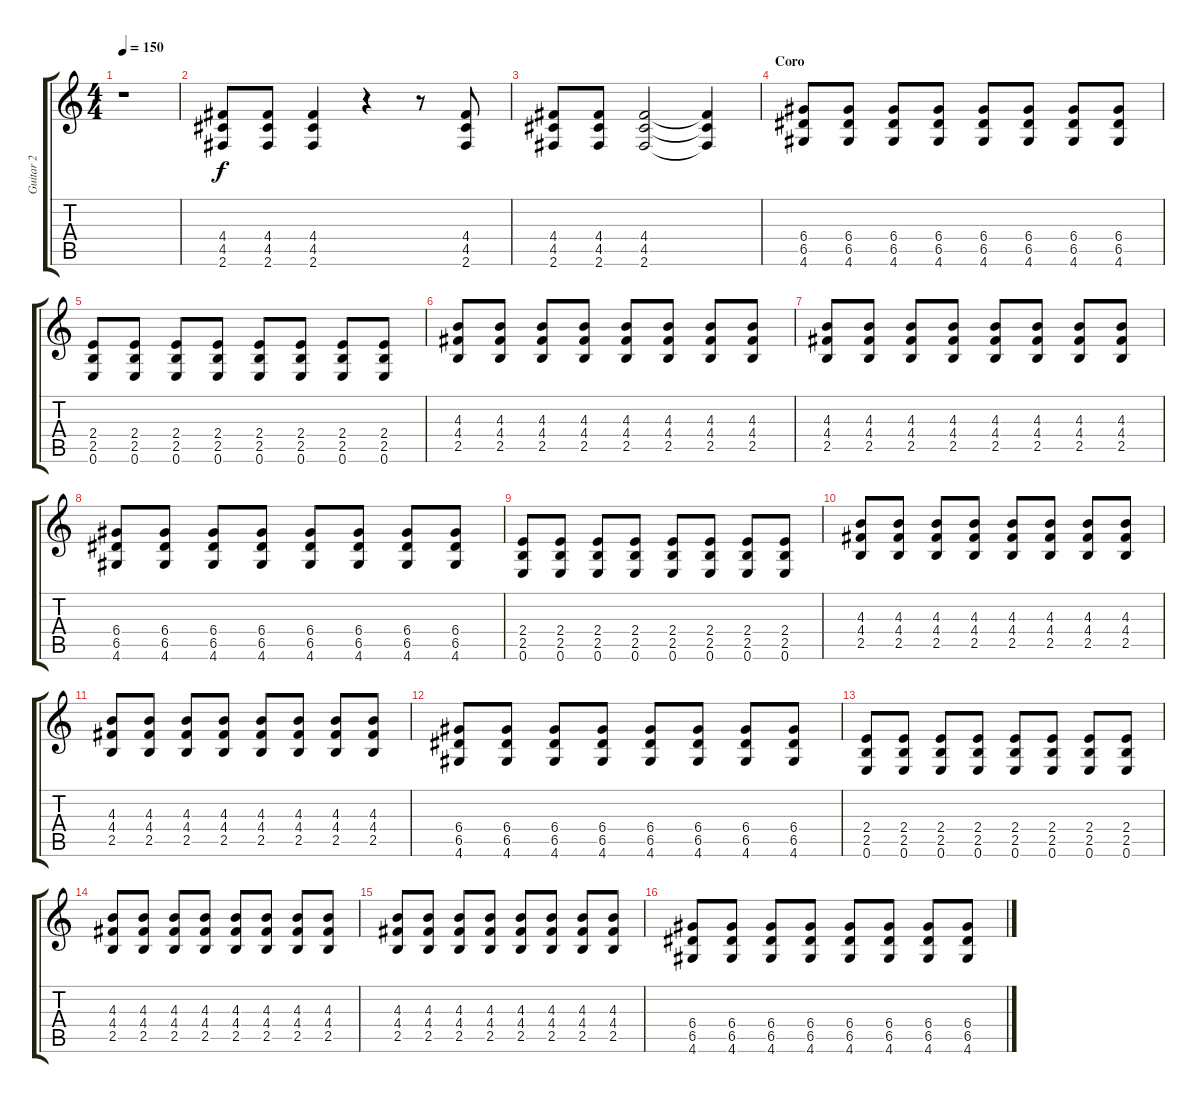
\track ("Guitar 2" "Guitar 2") {instrument overdrivenguitar}
\staff {score tabs}
\tuning (E4 B3 G3 D3 A2 E2) {hide}
\ts (4 4)
\tempo 150
\clef g2
\ks c
r.1{dy f} |
(4.4 4.5 2.6).8 (4.4 4.5 2.6).8 (4.4 4.5 2.6).4 r.4 r.8 (4.4 4.5 2.6).8 |
(4.4 4.5 2.6).8 (4.4 4.5 2.6).8 (4.4 4.5 2.6).2 (4.4{t} 4.5{t} 2.6{t}).4 |
\section ("" "Coro")
(6.4 6.5 4.6).8 (6.4 6.5 4.6).8 (6.4 6.5 4.6).8 (6.4 6.5 4.6).8 (6.4 6.5 4.6).8 (6.4 6.5 4.6).8 (6.4 6.5 4.6).8 (6.4 6.5 4.6).8 |
(2.4 2.5 0.6).8 (2.4 2.5 0.6).8 (2.4 2.5 0.6).8 (2.4 2.5 0.6).8 (2.4 2.5 0.6).8 (2.4 2.5 0.6).8 (2.4 2.5 0.6).8 (2.4 2.5 0.6).8 |
(4.3 4.4 2.5).8 (4.3 4.4 2.5).8 (4.3 4.4 2.5).8 (4.3 4.4 2.5).8 (4.3 4.4 2.5).8 (4.3 4.4 2.5).8 (4.3 4.4 2.5).8 (4.3 4.4 2.5).8 |
(4.3 4.4 2.5).8 (4.3 4.4 2.5).8 (4.3 4.4 2.5).8 (4.3 4.4 2.5).8 (4.3 4.4 2.5).8 (4.3 4.4 2.5).8 (4.3 4.4 2.5).8 (4.3 4.4 2.5).8 |
(6.4 6.5 4.6).8 (6.4 6.5 4.6).8 (6.4 6.5 4.6).8 (6.4 6.5 4.6).8 (6.4 6.5 4.6).8 (6.4 6.5 4.6).8 (6.4 6.5 4.6).8 (6.4 6.5 4.6).8 |
(2.4 2.5 0.6).8 (2.4 2.5 0.6).8 (2.4 2.5 0.6).8 (2.4 2.5 0.6).8 (2.4 2.5 0.6).8 (2.4 2.5 0.6).8 (2.4 2.5 0.6).8 (2.4 2.5 0.6).8 |
(4.3 4.4 2.5).8 (4.3 4.4 2.5).8 (4.3 4.4 2.5).8 (4.3 4.4 2.5).8 (4.3 4.4 2.5).8 (4.3 4.4 2.5).8 (4.3 4.4 2.5).8 (4.3 4.4 2.5).8 |
(4.3 4.4 2.5).8 (4.3 4.4 2.5).8 (4.3 4.4 2.5).8 (4.3 4.4 2.5).8 (4.3 4.4 2.5).8 (4.3 4.4 2.5).8 (4.3 4.4 2.5).8 (4.3 4.4 2.5).8 |
(6.4 6.5 4.6).8{volume 9} (6.4 6.5 4.6).8 (6.4 6.5 4.6).8 (6.4 6.5 4.6).8 (6.4 6.5 4.6).8 (6.4 6.5 4.6).8 (6.4 6.5 4.6).8 (6.4 6.5 4.6).8 |
(2.4 2.5 0.6).8 (2.4 2.5 0.6).8 (2.4 2.5 0.6).8 (2.4 2.5 0.6).8 (2.4 2.5 0.6).8 (2.4 2.5 0.6).8 (2.4 2.5 0.6).8 (2.4 2.5 0.6).8 |
(4.3 4.4 2.5).8 (4.3 4.4 2.5).8 (4.3 4.4 2.5).8 (4.3 4.4 2.5).8 (4.3 4.4 2.5).8 (4.3 4.4 2.5).8 (4.3 4.4 2.5).8 (4.3 4.4 2.5).8 |
(4.3 4.4 2.5).8 (4.3 4.4 2.5).8 (4.3 4.4 2.5).8 (4.3 4.4 2.5).8 (4.3 4.4 2.5).8 (4.3 4.4 2.5).8 (4.3 4.4 2.5).8 (4.3 4.4 2.5).8 |
(6.4 6.5 4.6).8 (6.4 6.5 4.6).8 (6.4 6.5 4.6).8 (6.4 6.5 4.6).8 (6.4 6.5 4.6).8 (6.4 6.5 4.6).8 (6.4 6.5 4.6).8 (6.4 6.5 4.6).8
